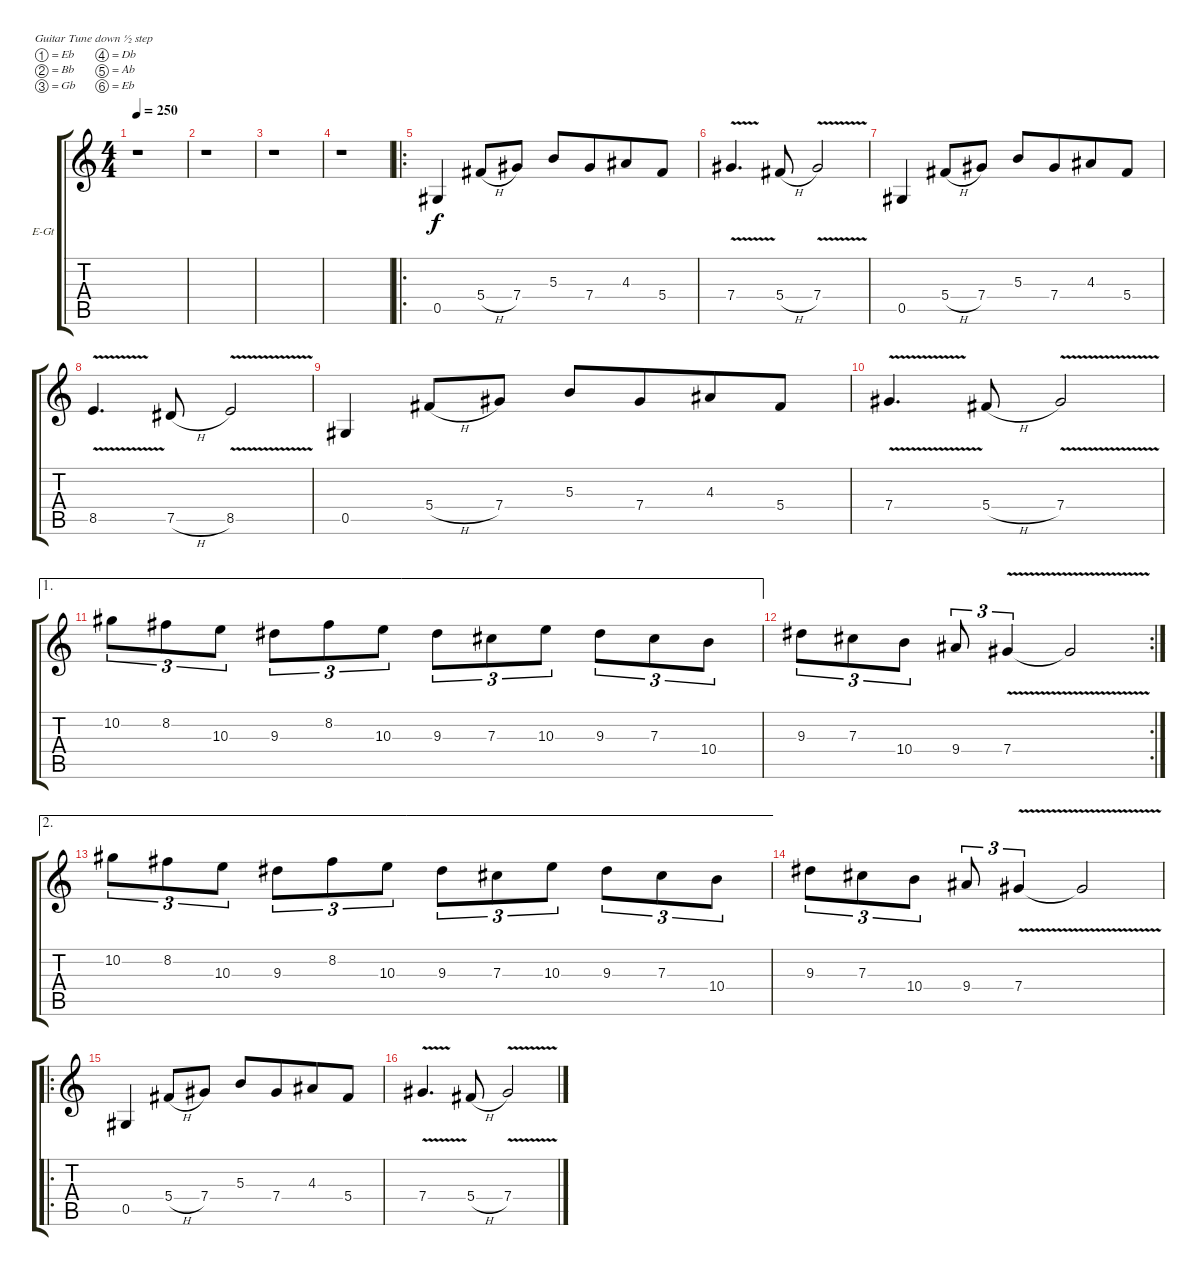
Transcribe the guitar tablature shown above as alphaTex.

\bracketExtendMode groupsimilarinstruments
\firstSystemTrackNameOrientation horizontal
\otherSystemsTrackNameOrientation horizontal
\track ("Gitár 1 (Yngwie Malmsteen)" "E-Gt") {instrument distortionguitar}
\staff {score tabs}
\tuning (Eb4 Bb3 Gb3 Db3 Ab2 Eb2)
\ts (4 4)
\beaming (8 2 2 2 2)
\tempo 250
\clef g2
\ks c
r.1{dy f instrument distortionguitar} |
r.1 |
r.1 |
r.1 |
\ro
0.5.4 5.4{h}.8 7.4.8 5.3.8 7.4.8{beam merge} 4.3.8 5.4.8 |
7.4{v}.4{d} 5.4{h}.8 7.4{v}.2 |
0.5.4 5.4{h}.8 7.4.8 5.3.8 7.4.8{beam merge} 4.3.8 5.4.8 |
8.5{v}.4{d} 7.5{h}.8 8.5{v}.2 |
0.5.4 5.4{h}.8 7.4.8 5.3.8 7.4.8{beam merge} 4.3.8 5.4.8 |
7.4{v}.4{d} 5.4{h}.8 7.4{v}.2 |
\ae 1
10.2.8{tu (3 2)} 8.2.8{tu (3 2)} 10.3.8{tu (3 2)} 9.3.8{tu (3 2)} 8.2.8{tu (3 2)} 10.3.8{tu (3 2)} 9.3.8{tu (3 2)} 7.3.8{tu (3 2)} 10.3.8{tu (3 2)} 9.3.8{tu (3 2)} 7.3.8{tu (3 2)} 10.4.8{tu (3 2)} |
\rc 2
9.3.8{tu (3 2)} 7.3.8{tu (3 2)} 10.4.8{tu (3 2)} 9.4.8{tu (3 2)} 7.4{v}.4{tu (3 2)} 7.4{v t}.2 |
\ae 2
10.2.8{tu (3 2)} 8.2.8{tu (3 2)} 10.3.8{tu (3 2)} 9.3.8{tu (3 2)} 8.2.8{tu (3 2)} 10.3.8{tu (3 2)} 9.3.8{tu (3 2)} 7.3.8{tu (3 2)} 10.3.8{tu (3 2)} 9.3.8{tu (3 2)} 7.3.8{tu (3 2)} 10.4.8{tu (3 2)} |
9.3.8{tu (3 2)} 7.3.8{tu (3 2)} 10.4.8{tu (3 2)} 9.4.8{tu (3 2)} 7.4{v}.4{tu (3 2)} 7.4{v t}.2 |
\ro
0.5.4 5.4{h}.8 7.4.8 5.3.8 7.4.8{beam merge} 4.3.8 5.4.8 |
7.4{v}.4{d} 5.4{h}.8 7.4{v}.2
